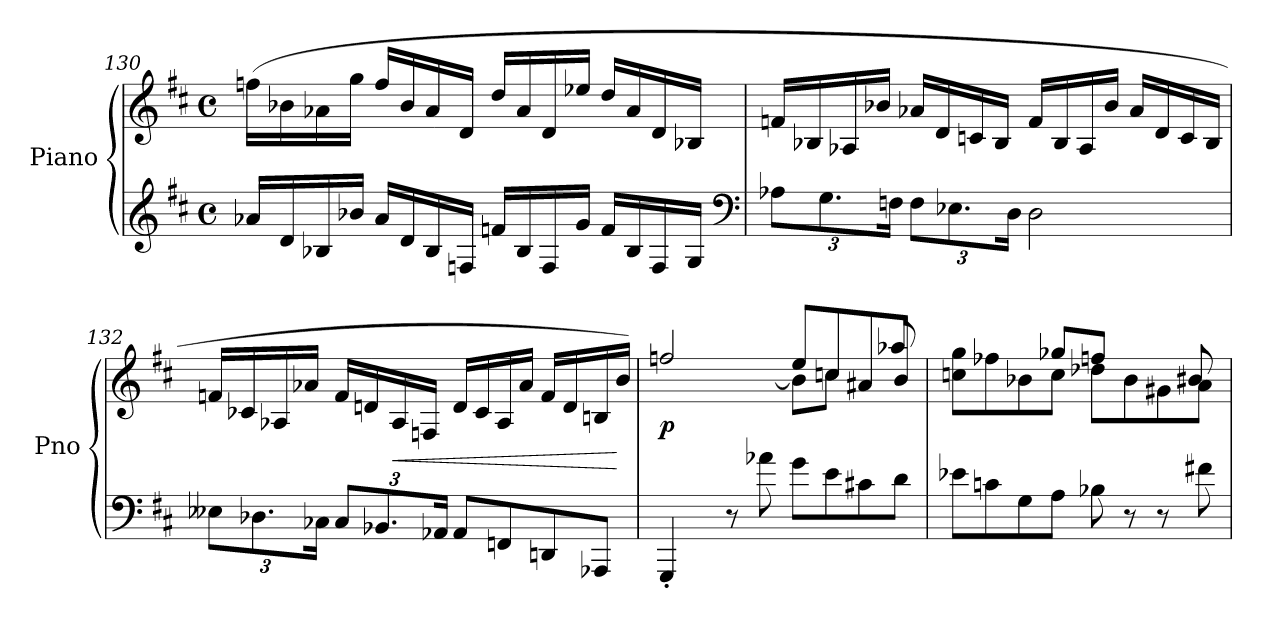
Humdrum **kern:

**kern	**kern	**dynam
*part1	*part1	*part1
*staff2	*staff1	*staff1/2
*I"Piano	*	*
*I'Pno	*	*
!!LO:LB:g=z
*clefG2	*clefG2	*
*k[f#c#]	*k[f#c#]	*
*D:	*D:	*
*M4/4	*M4/4	*
*met(c)	*met(c)	*
=130	=130	=130
16a-X/LL	(16ffn\LL	.
16d/	16b-X\	.
16B-X/	16a-X\	.
16b-X/JJ	16gg\JJ	.
16a-/LL	16ff/LL	.
16d/	16b-/	.
16B-/	16a-/	.
16Fn/JJ	16d/JJ	.
16fn/LL	16dd/LL	.
16B-/	16a-/	.
16F/	16d/	.
16g/JJ	16ee-X/JJ	.
16f/LL	16dd/LL	.
16B-/	16a-/	.
16F/	16d/	.
16G/JJ	16B-X/JJ	.
*clefF4	*	*
=131	=131	=131
*Xbrackettup	*	*
12A-X\L	16fn/LL	.
.	16B-X/	.
12.G\	.	.
.	16A-X/	.
.	16b-X/JJ	.
24Fn\Jk	.	.
12F\L	16a-X/LL	.
.	16d/	.
12.E-X\	.	.
.	16cn/	.
.	16B-/JJ	.
24D\Jk	.	.
2D\	16f/LL	.
.	16B-/	.
.	16A-/	.
.	16b-/JJ	.
.	16a-/LL	.
.	16d/	.
.	16c/	.
.	16B-/JJ	.
!!LO:LB:g=z
=132	=132	=132
12E--X\L	16fn/LL	.
.	16c-X/	.
12.D-X\	.	.
.	16A-X/	.
.	16a-X/JJ	.
24C-X\Jk	.	.
12C-/L	16f/LL	.
.	16dn/	.
12.BB-X/	.	.
!	!	!LO:HP:b
.	16A-/	<
.	16Fn/JJ	.
24AA-X/Jk	.	.
8AA-/L	16d/LL	.
.	16c-/	.
8FFn/	16A-/	.
.	16a-/JJ	.
8DDn/	16f/LL	.
.	16d/	.
8AAA-X/J	16Bn/	.
.	16b/JJ)	[
=133	=133	=133
*	*^	*
!	!	!	!LO:DY:b
4GGG'/	2ffn/	8ff\Lyy	p
.	.	8dd\	.
8r	.	8an\	.
8a-X\	.	[8b\J	.
8g\L	8ee/L	8b\L]	.
8e\	8ccn/	8cc\J	.
8c#X\	8a#X/	8ryy	.
8d\J	8b/J	8aa-X/	.
=134	=134	=134	=134
8e-X\L	8ccn\ 8gg\L	4.ryy	.
8cn\	8ff-X\	.	.
8G\	8b-X\	.	.
8A\J	8cc\J	8gg-X/L	.
8B-X\	8dd-X\L	8ffn/J	.
8r	8b-\	4ryy	.
8r	8g#X\	.	.
8f#X\	8a\J	8b#X/	.
*	*v	*v	*
=	=	=
*-	*-	*-
